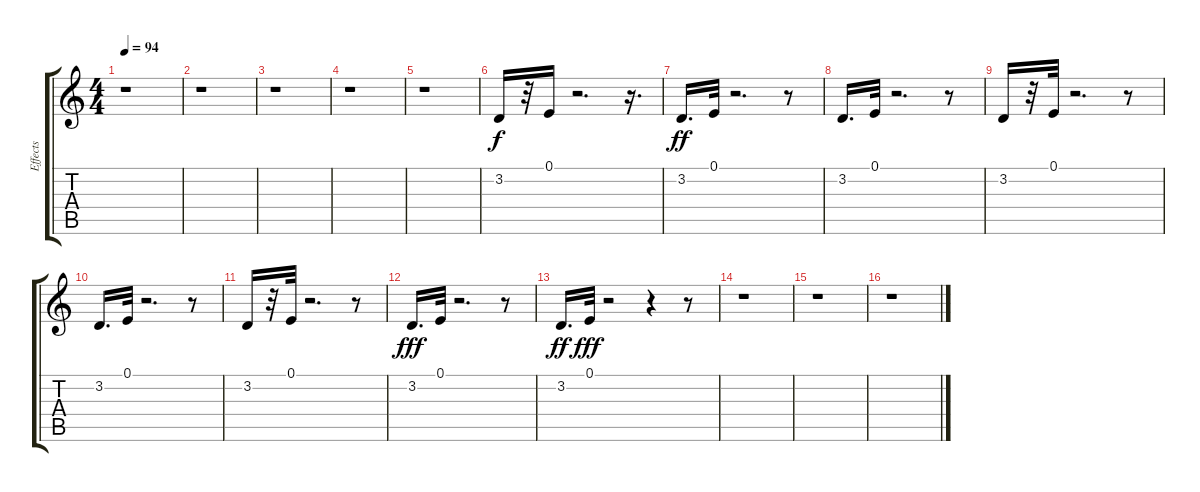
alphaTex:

\track ("Effects" "Effects") {instrument fx7echoes}
\staff {score tabs}
\tuning (E4 B3 G3 D3 A2 E2) {hide}
\ts (4 4)
\tempo 94
\clef g2
\ks c
r.1{dy fff} |
r.1 |
r.1 |
r.1 |
r.1 |
3.2.16{dy f} r.32 0.1.16{volume 16} r.2{d} r.16{d} |
3.2.16{d dy ff} 0.1.32 r.2{d} r.8 |
3.2.16{d} 0.1.32 r.2{d} r.8 |
3.2.16 r.32 0.1.32 r.2{d} r.8 |
3.2.16{d} 0.1.32 r.2{d} r.8 |
3.2.16 r.32 0.1.32 r.2{d} r.8 |
3.2.16{d dy fff} 0.1.32 r.2{d} r.8 |
3.2.16{d dy ff} 0.1.32{dy fff} r.2 r.4 r.8 |
r.1 |
r.1 |
r.1
